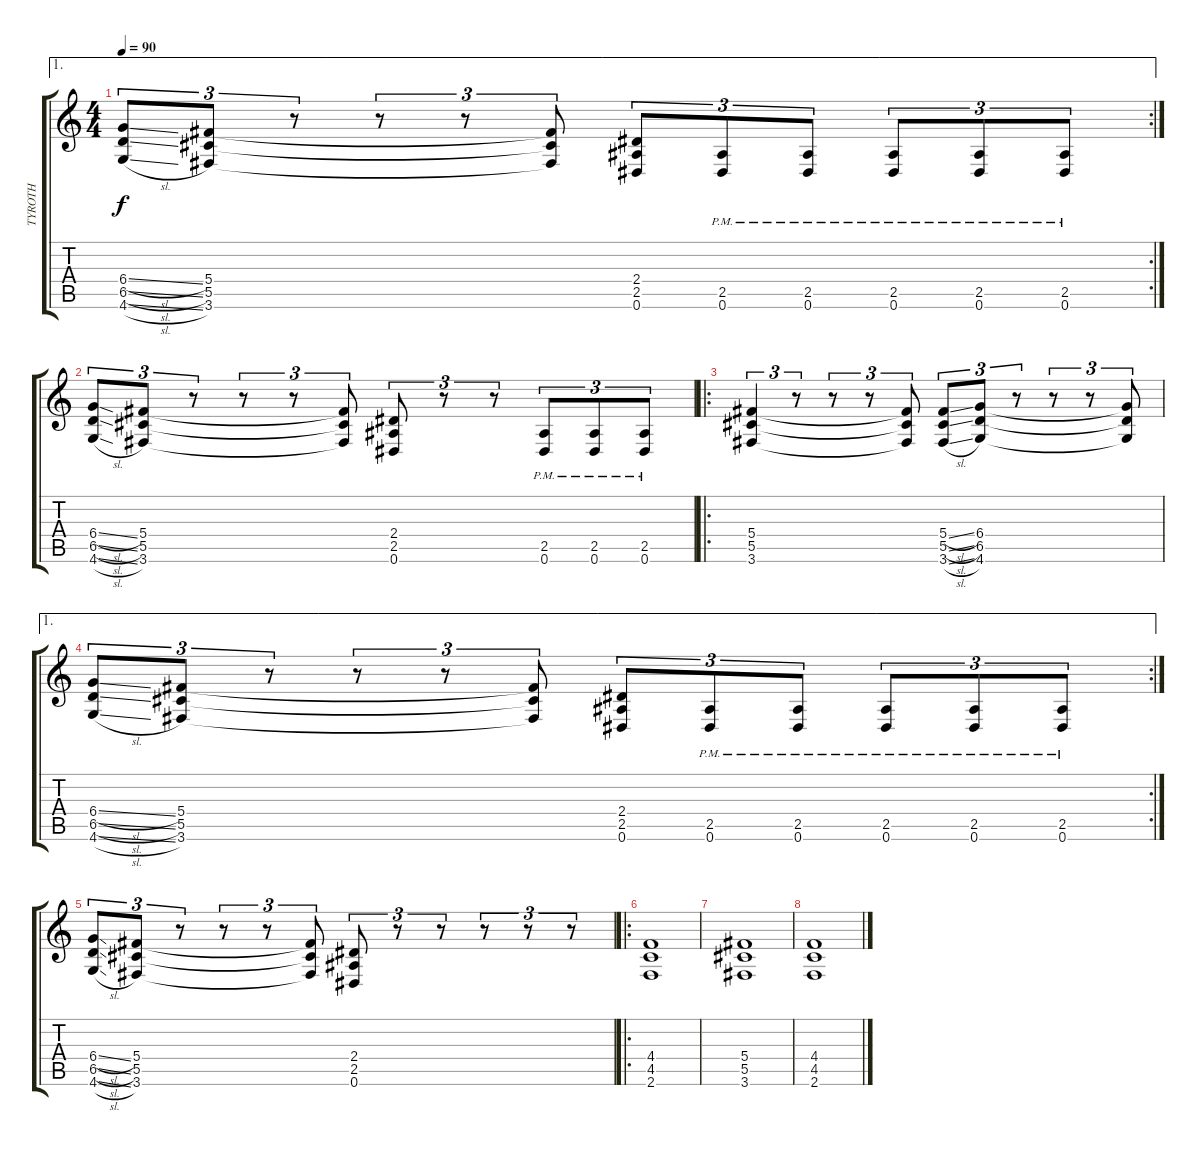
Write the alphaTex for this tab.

\track ("TYROTH" "TYROTH") {instrument distortionguitar}
\staff {score tabs}
\tuning (Eb4 Bb3 Gb3 Db3 Ab2 Eb2) {hide}
\ae 1
\rc 2
\ts (4 4)
\tempo 90
\clef g2
\ks c
(6.4{sl} 6.5{sl} 4.6{sl}).8{tu (3 2) dy f} (5.4 5.5 3.6).8{tu (3 2)} r.8{tu (3 2)} r.8{tu (3 2)} r.8{tu (3 2)} (5.4{t} 5.5{t} 3.6{t}).8{tu (3 2)} (2.4 2.5 0.6).8{tu (3 2)} (2.5{pm} 0.6{pm}).8{tu (3 2)} (2.5{pm} 0.6{pm}).8{tu (3 2)} (2.5{pm} 0.6{pm}).8{tu (3 2)} (2.5{pm} 0.6{pm}).8{tu (3 2)} (2.5{pm} 0.6{pm}).8{tu (3 2)} |
(6.4{sl} 6.5{sl} 4.6{sl}).8{tu (3 2)} (5.4 5.5 3.6).8{tu (3 2)} r.8{tu (3 2)} r.8{tu (3 2)} r.8{tu (3 2)} (5.4{t} 5.5{t} 3.6{t}).8{tu (3 2)} (2.4 2.5 0.6).8{tu (3 2)} r.8{tu (3 2)} r.8{tu (3 2)} (2.5{pm} 0.6{pm}).8{tu (3 2)} (2.5{pm} 0.6{pm}).8{tu (3 2)} (2.5{pm} 0.6{pm}).8{tu (3 2)} |
\ro
(5.4 5.5 3.6).4{tu (3 2)} r.8{tu (3 2)} r.8{tu (3 2)} r.8{tu (3 2)} (5.4{t} 5.5{t} 3.6{t}).8{tu (3 2)} (5.4{sl} 5.5{sl} 3.6{sl}).8{tu (3 2)} (6.4 6.5 4.6).8{tu (3 2)} r.8{tu (3 2)} r.8{tu (3 2)} r.8{tu (3 2)} (6.4{t} 6.5{t} 4.6{t}).8{tu (3 2)} |
\ae 1
\rc 2
(6.4{sl} 6.5{sl} 4.6{sl}).8{tu (3 2)} (5.4 5.5 3.6).8{tu (3 2)} r.8{tu (3 2)} r.8{tu (3 2)} r.8{tu (3 2)} (5.4{t} 5.5{t} 3.6{t}).8{tu (3 2)} (2.4 2.5 0.6).8{tu (3 2)} (2.5{pm} 0.6{pm}).8{tu (3 2)} (2.5{pm} 0.6{pm}).8{tu (3 2)} (2.5{pm} 0.6{pm}).8{tu (3 2)} (2.5{pm} 0.6{pm}).8{tu (3 2)} (2.5{pm} 0.6{pm}).8{tu (3 2)} |
(6.4{sl} 6.5{sl} 4.6{sl}).8{tu (3 2)} (5.4 5.5 3.6).8{tu (3 2)} r.8{tu (3 2)} r.8{tu (3 2)} r.8{tu (3 2)} (5.4{t} 5.5{t} 3.6{t}).8{tu (3 2)} (2.4 2.5 0.6).8{tu (3 2)} r.8{tu (3 2)} r.8{tu (3 2)} r.8{tu (3 2)} r.8{tu (3 2)} r.8{tu (3 2)} |
\ro
(4.4 4.5 2.6).1 |
(5.4 5.5 3.6).1 |
(4.4 4.5 2.6).1
